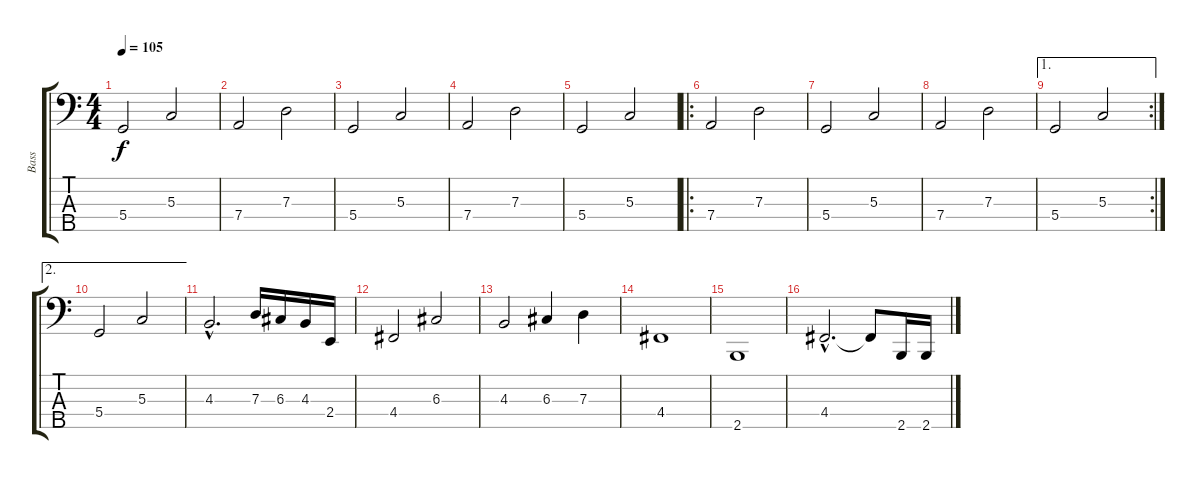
\track ("Bass" "Bass") {instrument electricbassfinger}
\staff {score tabs}
\tuning (F2 C2 G1 D1 A0) {hide}
\ts (4 4)
\tempo 105
\clef f4
\ks c
5.4.2{dy f} 5.3.2 |
7.4.2 7.3.2 |
5.4.2 5.3.2 |
7.4.2 7.3.2 |
5.4.2 5.3.2 |
\ro
7.4.2 7.3.2 |
5.4.2 5.3.2 |
7.4.2 7.3.2 |
\ae 1
\rc 2
5.4.2 5.3.2 |
\ae 2
5.4.2 5.3.2 |
4.3{hac}.2{d} 7.3.16 6.3.16 4.3.16 2.4.16 |
4.4.2 6.3.2 |
4.3.2 6.3.4 7.3.4 |
4.4.1 |
2.5.1 |
4.4{hac}.2{d} 4.4{t}.8 2.5.16 2.5.16
